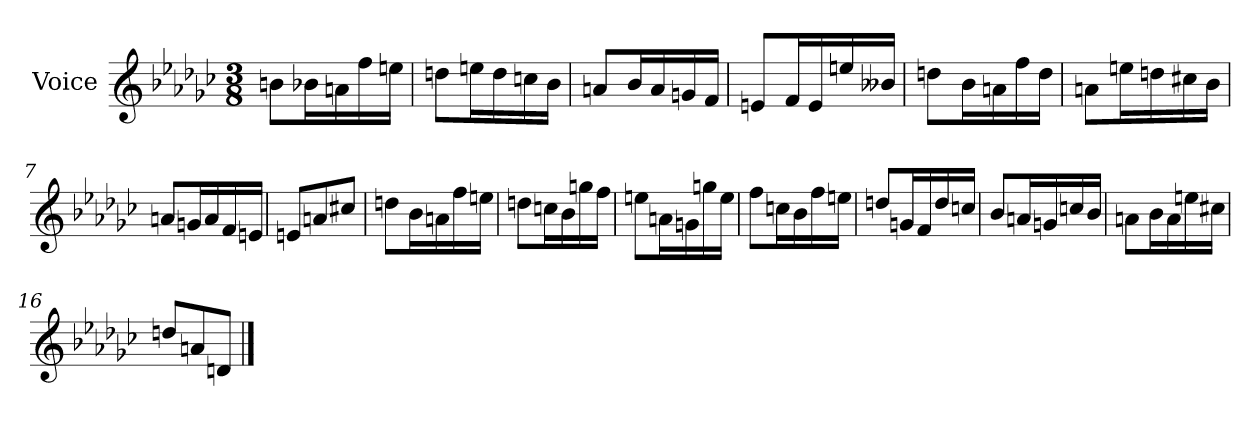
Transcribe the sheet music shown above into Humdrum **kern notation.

**kern
*part1
*staff1
*I"Voice
*I'Voice
*clefG2
*k[b-e-a-d-g-c-]
*M3/8
=1
8bn\L
16b-X\L
16an\
16ff\
16een\JJ
=2
8ddn\L
16een\L
16dd\
16ccn\
16b-\JJ
=3
8an/L
16b-/L
16a/
16gn/
16f/JJ
=4
8en/L
16f/L
16e/
16een/
16b--X/JJ
=5
8ddn\L
16b-\L
16an\
16ff\
16dd\JJ
=6
8an\L
16een\L
16ddn\
16cc#X\
16b-\JJ
!!LO:LB:g=z
=7
8an/L
16gn/L
16a/
16f/
16en/JJ
=8
8en/L
8an/
8cc#X/J
=9
8ddn\L
16b-\L
16an\
16ff\
16een\JJ
=10
8ddn\L
16ccn\L
16b-\
16ggn\
16ff\JJ
=11
8een\L
16an\L
16gn\
16ggn\
16ee\JJ
=12
8ff\L
16ccn\L
16b-\
16ff\
16een\JJ
=13
8ddn/L
16gn/L
16f/
16dd/
16ccn/JJ
!!LO:LB:g=z
=14
8b-/L
16an/L
16gn/
16ccn/
16b-/JJ
=15
8an\L
16b-\L
16a\
16een\
16cc#X\JJ
=16
8ddn/L
8an/
8dn/J
==
*-
